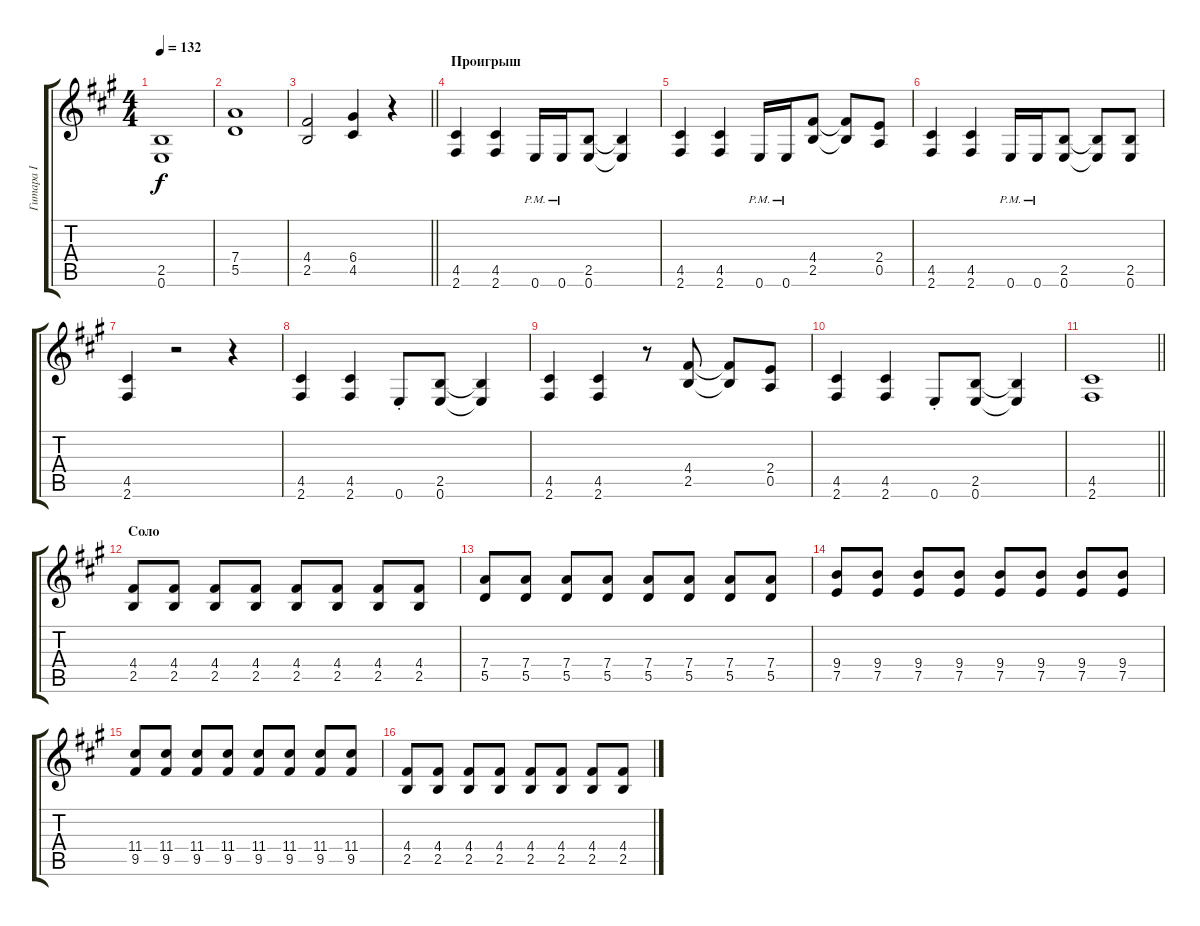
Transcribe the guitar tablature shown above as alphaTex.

\track ("Гитара I" "Гитара I") {instrument distortionguitar}
\staff {score tabs}
\tuning (E4 B3 G3 D3 A2 E2) {hide}
\ts (4 4)
\tempo 132
\clef g2
\ks a
(2.5 0.6).1{dy f} |
(7.4 5.5).1 |
\barLineRight lightlight
(4.4 2.5).2 (6.4 4.5).4 r.4 |
\section ("" "Проигрыш")
(4.5 2.6).4 (4.5 2.6).4 0.6{pm}.16 0.6{pm}.16 (2.5 0.6).8 (2.5{t} 0.6{t}).4 |
(4.5 2.6).4 (4.5 2.6).4 0.6{pm}.16 0.6{pm}.16 (4.4 2.5).8 (4.4{t} 2.5{t}).8 (2.4 0.5).8 |
(4.5 2.6).4 (4.5 2.6).4 0.6{pm}.16 0.6{pm}.16 (2.5 0.6).8 (2.5{t} 0.6{t}).8 (2.5 0.6).8 |
(4.5 2.6).4 r.2 r.4 |
(4.5 2.6).4 (4.5 2.6).4 0.6{st}.8 (2.5 0.6).8 (2.5{t} 0.6{t}).4 |
(4.5 2.6).4 (4.5 2.6).4 r.8 (4.4 2.5).8 (4.4{t} 2.5{t}).8 (2.4 0.5).8 |
(4.5 2.6).4 (4.5 2.6).4 0.6{st}.8 (2.5 0.6).8 (2.5{t} 0.6{t}).4 |
\barLineRight lightlight
(4.5 2.6).1 |
\section ("" "Соло")
(4.4 2.5).8 (4.4 2.5).8 (4.4 2.5).8 (4.4 2.5).8 (4.4 2.5).8 (4.4 2.5).8 (4.4 2.5).8 (4.4 2.5).8 |
(7.4 5.5).8 (7.4 5.5).8 (7.4 5.5).8 (7.4 5.5).8 (7.4 5.5).8 (7.4 5.5).8 (7.4 5.5).8 (7.4 5.5).8 |
(9.4 7.5).8 (9.4 7.5).8 (9.4 7.5).8 (9.4 7.5).8 (9.4 7.5).8 (9.4 7.5).8 (9.4 7.5).8 (9.4 7.5).8 |
(11.4 9.5).8 (11.4 9.5).8 (11.4 9.5).8 (11.4 9.5).8 (11.4 9.5).8 (11.4 9.5).8 (11.4 9.5).8 (11.4 9.5).8 |
(4.4 2.5).8 (4.4 2.5).8 (4.4 2.5).8 (4.4 2.5).8 (4.4 2.5).8 (4.4 2.5).8 (4.4 2.5).8 (4.4 2.5).8
